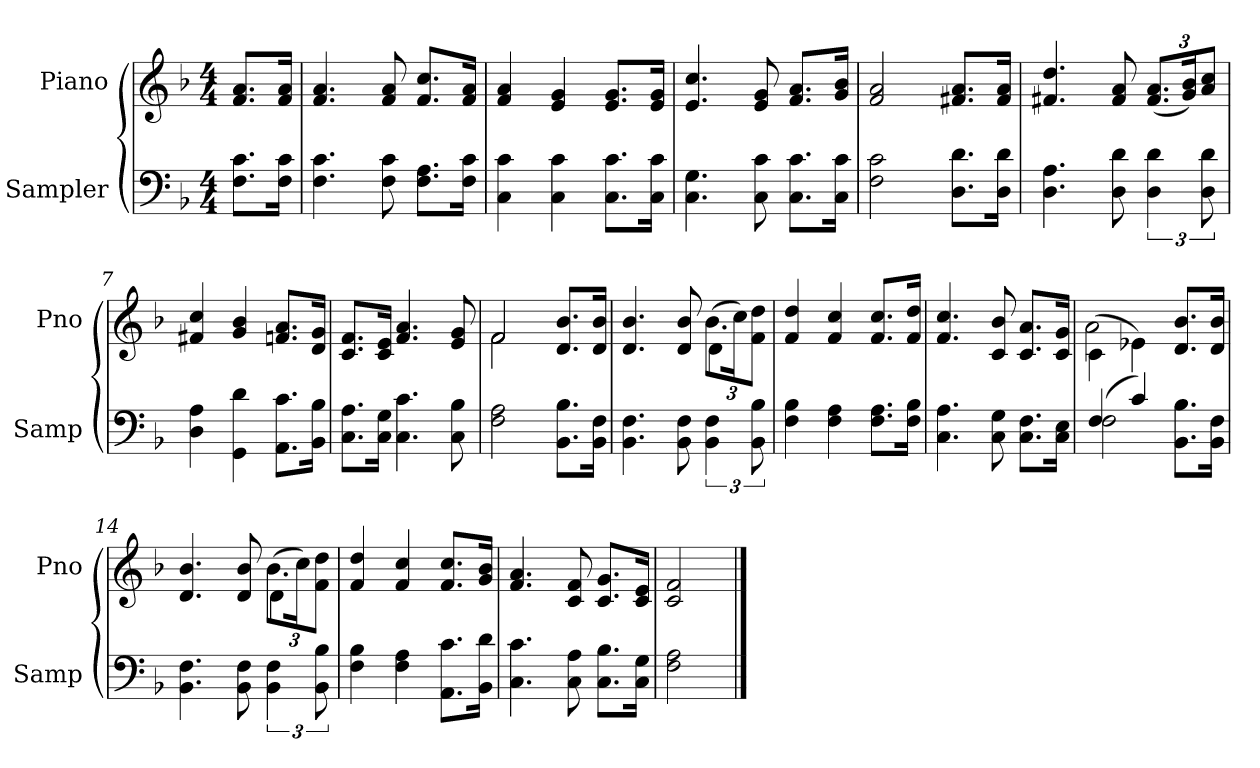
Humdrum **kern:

**kern	**kern
*part2	*part1
*staff2	*staff1
*I"Sampler	*I"Piano
*I'Samp	*I'Pno
*clefF4	*clefG2
*k[b-]	*k[b-]
*F:	*F:
*M4/4	*M4/4
=1	=1
8.F\ 8.c\L	8.f/ 8.a/L
16F\ 16c\Jk	16f/ 16a/Jk
=2	=2
4.F 4.c	4.f 4.a
8F 8c	8f 8a
8.F\ 8.A\L	8.f/ 8.cc/L
16F\ 16c\Jk	16f/ 16a/Jk
=3	=3
4C 4c	4f 4a
4C 4c	4e 4g
8.C\ 8.c\L	8.e/ 8.g/L
16C\ 16c\Jk	16e/ 16g/Jk
=4	=4
4.C 4.G	4.e 4.cc
8C 8c	8e 8g
8.C\ 8.c\L	8.f/ 8.a/L
16C\ 16c\Jk	16g/ 16b-/Jk
=5	=5
2F 2c	2f 2a
8.D\ 8.d\L	8.f#X/ 8.a/L
16D\ 16d\Jk	16f#/ 16a/Jk
=6	=6
4.D 4.A	4.f#X 4.dd
8D 8d	8f# 8a
6D 6d	(12.f#/ 12.a/L
.	24g/ 24b-/K)
12D 12d	12a/ 12cc/J
=7	=7
4D 4A	4f#X 4cc
4GG 4d	4g 4b-
8.AA\ 8.c\L	8.fn/ 8.a/L
16BB-\ 16B-\Jk	16d/ 16g/Jk
=8	=8
8.C\ 8.A\L	8.c/ 8.f/L
16C\ 16G\Jk	16c/ 16e/Jk
4.C 4.c	4.f 4.a
8C 8B-	8e 8g
=9	=9
*	*^
2F 2A	2f/	2f
8.BB-\ 8.B-\L	8.d/ 8.b-/L	4ryy
16BB-\ 16F\Jk	16d/ 16b-/Jk	.
=10	=10	=10
4.BB- 4.F	4.d 4.b-	2ryy
8BB- 8F	8d 8b-	.
6BB- 6F	(12.b-\L	4d
.	24cc\K)	.
12BB- 12B-	12f\ 12dd\J	.
*	*v	*v
=11	=11
4F 4B-	4f 4dd
4F 4A	4f 4cc
8.F\ 8.A\L	8.f/ 8.cc/L
16F\ 16B-\Jk	16f/ 16dd/Jk
=12	=12
4.C 4.A	4.f 4.cc
8C 8G	8c 8b-
8.C\ 8.F\L	8.c/ 8.a/L
16C\ 16E\Jk	16c/ 16g/Jk
=13	=13
*^	*^
(4F/	2F	(4c\	2a
4c/)	.	4e-X\)	.
8.BB-\ 8.B-\L	4ryy	8.d/ 8.b-/L	4ryy
16BB-\ 16F\Jk	.	16d/ 16b-/Jk	.
*v	*v	*	*
=14	=14	=14
4.BB- 4.F	4.d 4.b-	2ryy
8BB- 8F	8d 8b-	.
6BB- 6F	(12.b-\L	4d
.	24cc\K)	.
12BB- 12B-	12f\ 12dd\J	.
*	*v	*v
=15	=15
4F 4B-	4f 4dd
4F 4A	4f 4cc
8.AA\ 8.c\L	8.f/ 8.cc/L
16BB-\ 16d\Jk	16g/ 16b-/Jk
=16	=16
4.C 4.c	4.f 4.a
8C 8A	8c 8f
8.C\ 8.B-\L	8.c/ 8.g/L
16C\ 16G\Jk	16c/ 16e/Jk
=17	=17
2F 2A	2c 2f
==	==
*-	*-
